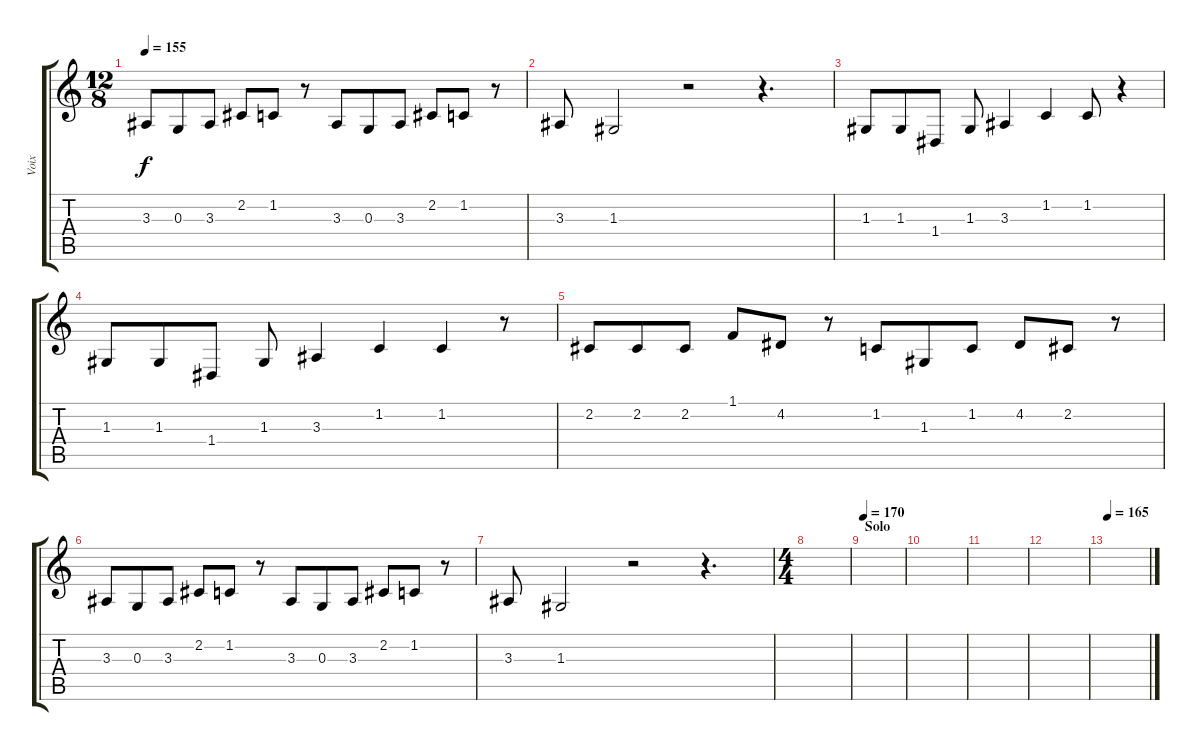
\track ("Voix" "Voix") {instrument clarinet}
\staff {score tabs}
\tuning (E4 B3 G3 D3 A2 E2) {hide}
\ts (12 8)
\tempo 155
\clef g2
\ks c
3.3.8{dy f} 0.3.8 3.3.8 2.2.8 1.2.8 r.8 3.3.8 0.3.8 3.3.8 2.2.8 1.2.8 r.8 |
3.3.8 1.3.2 r.2 r.4{d} |
1.3.8 1.3.8 1.4.8 1.3.8 3.3.4 1.2.4 1.2.8 r.4 |
1.3.8 1.3.8 1.4.8 1.3.8 3.3.4 1.2.4 1.2.4 r.8 |
2.2.8 2.2.8 2.2.8 1.1.8 4.2.8 r.8 1.2.8 1.3.8 1.2.8 4.2.8 2.2.8 r.8 |
3.3.8 0.3.8 3.3.8 2.2.8 1.2.8 r.8 3.3.8 0.3.8 3.3.8 2.2.8 1.2.8 r.8 |
3.3.8 1.3.2 r.2 r.4{d} |
\ts (4 4)
|
\section ("" "Solo")
\tempo 170
|
|
|
|
\tempo 165
